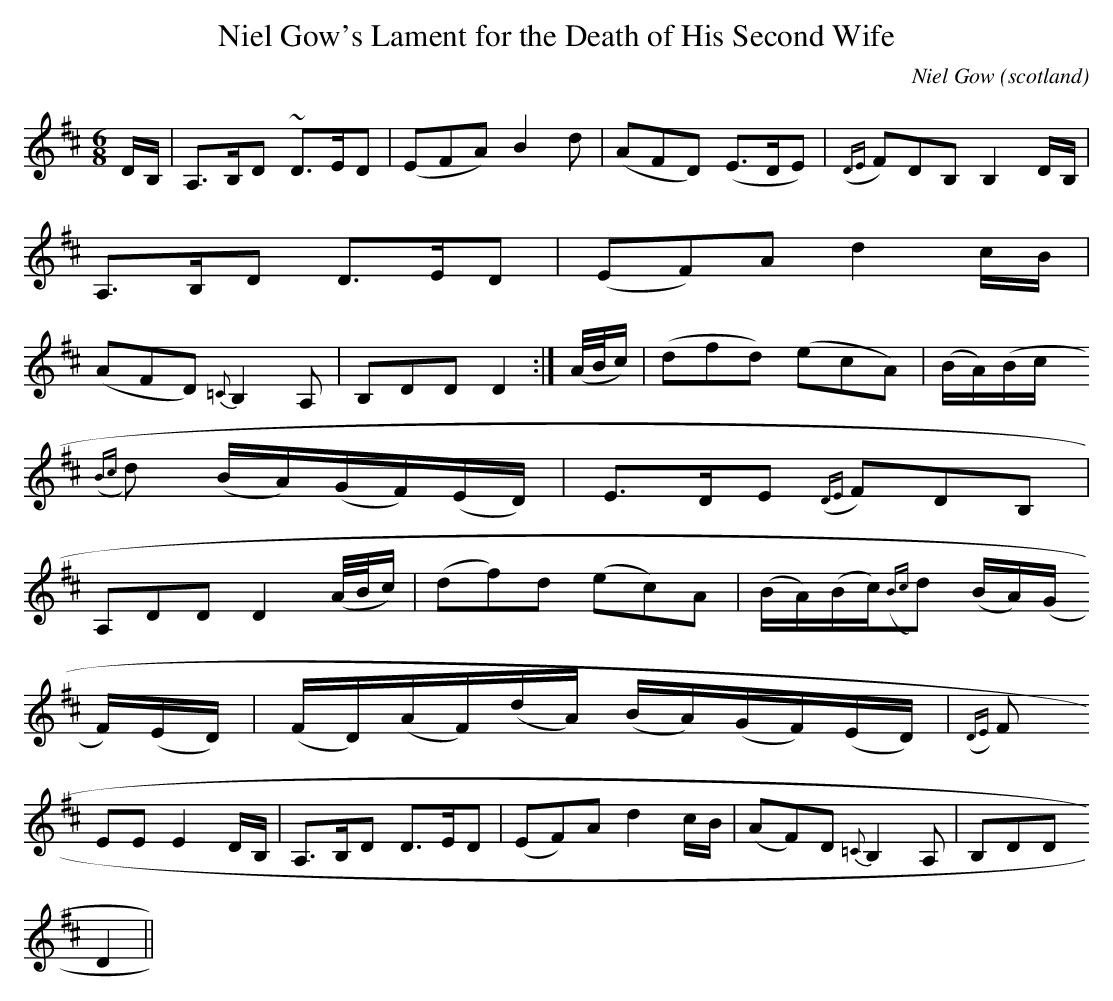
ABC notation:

X:1
T:Niel Gow's Lament for the Death of His Second Wife
O:scotland
C:Niel Gow
M:6/8
L:1/8
K:D
D/2B,/2| A,>B,D ~D>ED| (EFA) B2 d| (AFD) (E>DE)| ({DE}F)DB, B,2 D/2B,/2|
A,>B,D D>ED| (EF)A d2 c/2B/2|
(AFD) {=C} B,2  A,| B,DD D2:| (A/4B/4c/2)| (dfd) (ecA)| (B/2A/2)(B/2c/2
)({Bc}d) (B/2A/2)(G/2F/2)(E/2D/2)| E>DE ({DE}F)DB,|
A,DD D2 (A/4B/4c/2)| (df)d (ec)A|  (B/2A/2)(B/2c/2)({Bc}d)  (B/2A/2)(G/
2F/2)(E/2D/2)| (F/2D/2)(A/2F/2)(d/2A/2) (B/2A/2)(G/2F/2)(E/2D/2)| ({DE}F
)EE E2 D/2B,/2| A,>B,D D>ED| (EF)A d2 c/2B/2| (AF)D {=C} B,2  A,| B,DD
D2||
